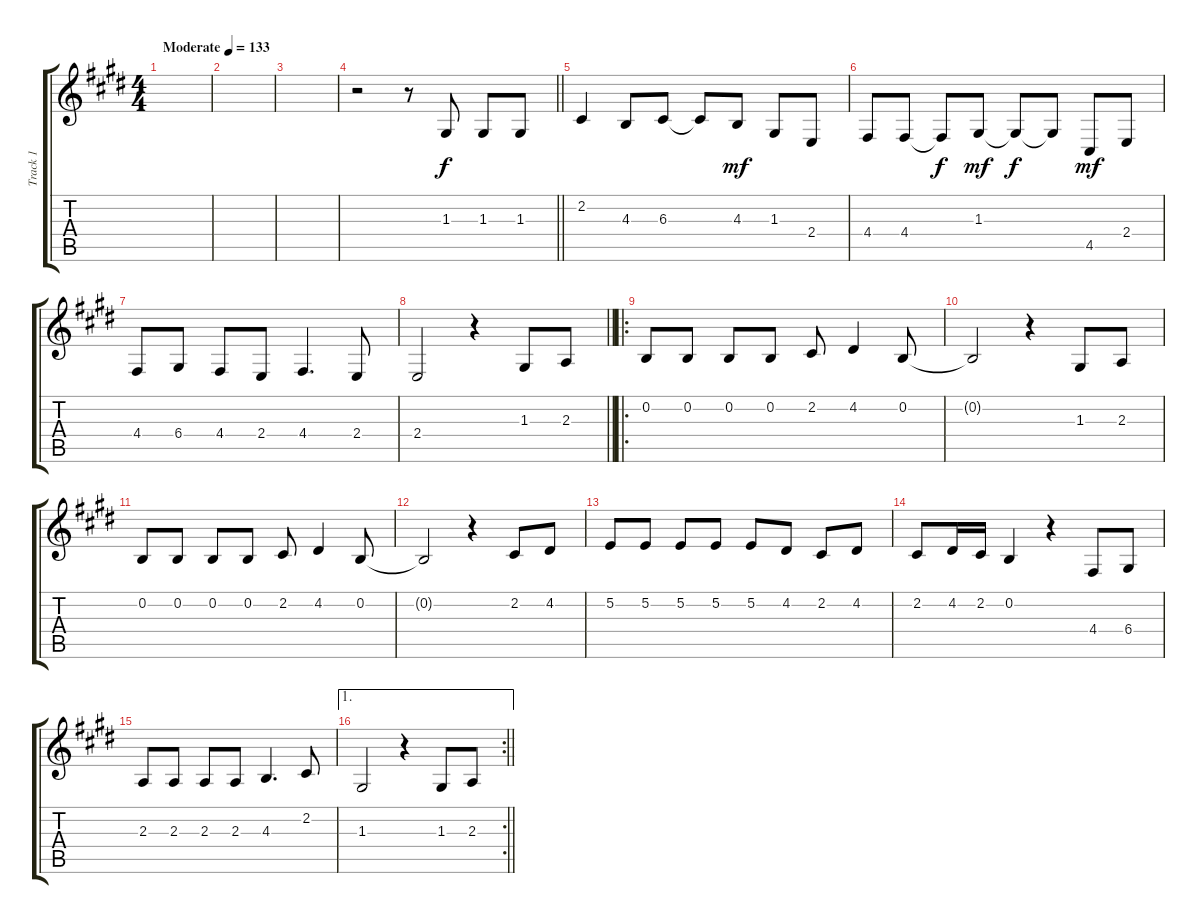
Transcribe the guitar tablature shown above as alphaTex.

\track ("Track 1" "Track 1") {instrument tenorsax}
\staff {score tabs}
\tuning (E4 B3 G3 D3 A2 E2) {hide}
\ts (4 4)
\tempo (133 "Moderate")
\clef g2
\ks e
|
|
|
\barLineRight lightlight
r.2 r.8 1.3.8 1.3.8 1.3.8 |
2.2.4 4.3.8 6.3.8 6.3{t}.8{dy f} 4.3.8{dy mf} 1.3.8 2.4.8 |
4.4.8 4.4.8 4.4{t}.8{dy f} 1.3.8{dy mf} 1.3{t}.8{dy f} 1.3{t}.8 4.5.8{dy mf} 2.4.8 |
4.4.8 6.4.8 4.4.8 2.4.8 4.4.4{d} 2.4.8 |
\barLineRight lightlight
2.4.2 r.4 1.3.8 2.3.8 |
\ro
0.2.8 0.2.8 0.2.8 0.2.8 2.2.8 4.2.4 0.2.8 |
0.2{t}.2 r.4 1.3.8 2.3.8 |
0.2.8 0.2.8 0.2.8 0.2.8 2.2.8 4.2.4 0.2.8 |
0.2{t}.2 r.4 2.2.8 4.2.8 |
5.2.8 5.2.8 5.2.8 5.2.8 5.2.8 4.2.8 2.2.8 4.2.8 |
2.2.8 4.2.16 2.2.16 0.2.4 r.4 4.4.8 6.4.8 |
2.3.8 2.3.8 2.3.8 2.3.8 4.3.4{d} 2.2.8 |
\ae 1
\rc 2
\barLineRight lightlight
1.3.2 r.4 1.3.8 2.3.8
